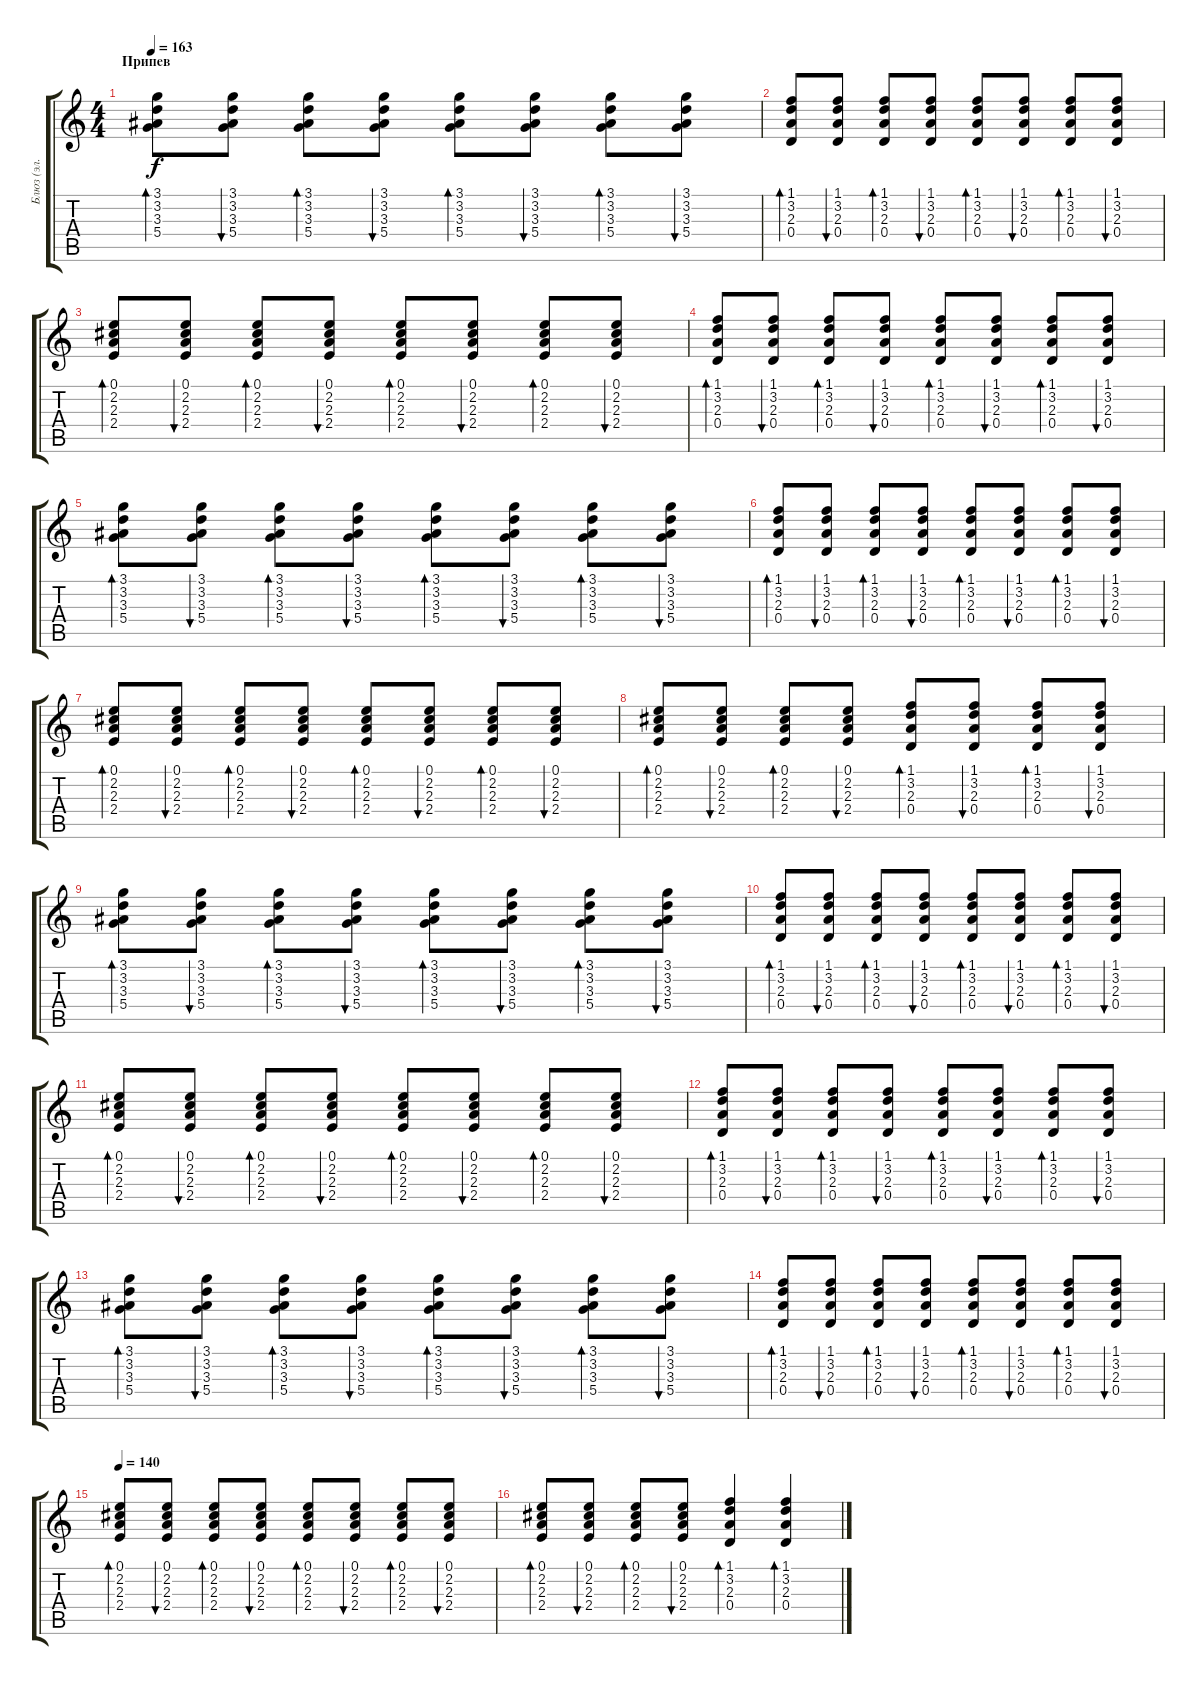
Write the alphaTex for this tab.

\track ("Блюз (эл. гитара)" "Блюз (эл. ") {instrument electricguitarclean}
\staff {score tabs}
\tuning (E4 B3 G3 D3 A2 E2) {hide}
\ts (4 4)
\section ("" "Припев")
\tempo 163
\clef g2
\ks c
(3.1 3.2 3.3 5.4).8{bd 120 dy f} (3.1 3.2 3.3 5.4).8{bu 120} (3.1 3.2 3.3 5.4).8{bd 120} (3.1 3.2 3.3 5.4).8{bu 120} (3.1 3.2 3.3 5.4).8{bd 120} (3.1 3.2 3.3 5.4).8{bu 120} (3.1 3.2 3.3 5.4).8{bd 120} (3.1 3.2 3.3 5.4).8{bu 120} |
(1.1 3.2 2.3 0.4).8{bd 120} (1.1 3.2 2.3 0.4).8{bu 120} (1.1 3.2 2.3 0.4).8{bd 120} (1.1 3.2 2.3 0.4).8{bu 120} (1.1 3.2 2.3 0.4).8{bd 120} (1.1 3.2 2.3 0.4).8{bu 120} (1.1 3.2 2.3 0.4).8{bd 120} (1.1 3.2 2.3 0.4).8{bu 120} |
(0.1 2.2 2.3 2.4).8{bd 120} (0.1 2.2 2.3 2.4).8{bu 120} (0.1 2.2 2.3 2.4).8{bd 120} (0.1 2.2 2.3 2.4).8{bu 120} (0.1 2.2 2.3 2.4).8{bd 120} (0.1 2.2 2.3 2.4).8{bu 120} (0.1 2.2 2.3 2.4).8{bd 120} (0.1 2.2 2.3 2.4).8{bu 120} |
(1.1 3.2 2.3 0.4).8{bd 120} (1.1 3.2 2.3 0.4).8{bu 120} (1.1 3.2 2.3 0.4).8{bd 120} (1.1 3.2 2.3 0.4).8{bu 120} (1.1 3.2 2.3 0.4).8{bd 120} (1.1 3.2 2.3 0.4).8{bu 120} (1.1 3.2 2.3 0.4).8{bd 120} (1.1 3.2 2.3 0.4).8{bu 120} |
(3.1 3.2 3.3 5.4).8{bd 120} (3.1 3.2 3.3 5.4).8{bu 120} (3.1 3.2 3.3 5.4).8{bd 120} (3.1 3.2 3.3 5.4).8{bu 120} (3.1 3.2 3.3 5.4).8{bd 120} (3.1 3.2 3.3 5.4).8{bu 120} (3.1 3.2 3.3 5.4).8{bd 120} (3.1 3.2 3.3 5.4).8{bu 120} |
(1.1 3.2 2.3 0.4).8{bd 120} (1.1 3.2 2.3 0.4).8{bu 120} (1.1 3.2 2.3 0.4).8{bd 120} (1.1 3.2 2.3 0.4).8{bu 120} (1.1 3.2 2.3 0.4).8{bd 120} (1.1 3.2 2.3 0.4).8{bu 120} (1.1 3.2 2.3 0.4).8{bd 120} (1.1 3.2 2.3 0.4).8{bu 120} |
(0.1 2.2 2.3 2.4).8{bd 120} (0.1 2.2 2.3 2.4).8{bu 120} (0.1 2.2 2.3 2.4).8{bd 120} (0.1 2.2 2.3 2.4).8{bu 120} (0.1 2.2 2.3 2.4).8{bd 120} (0.1 2.2 2.3 2.4).8{bu 120} (0.1 2.2 2.3 2.4).8{bd 120} (0.1 2.2 2.3 2.4).8{bu 120} |
(0.1 2.2 2.3 2.4).8{bd 120} (0.1 2.2 2.3 2.4).8{bu 120} (0.1 2.2 2.3 2.4).8{bd 120} (0.1 2.2 2.3 2.4).8{bu 120} (1.1 3.2 2.3 0.4).8{bd 120} (1.1 3.2 2.3 0.4).8{bu 120} (1.1 3.2 2.3 0.4).8{bd 120} (1.1 3.2 2.3 0.4).8{bu 120} |
(3.1 3.2 3.3 5.4).8{bd 120} (3.1 3.2 3.3 5.4).8{bu 120} (3.1 3.2 3.3 5.4).8{bd 120} (3.1 3.2 3.3 5.4).8{bu 120} (3.1 3.2 3.3 5.4).8{bd 120} (3.1 3.2 3.3 5.4).8{bu 120} (3.1 3.2 3.3 5.4).8{bd 120} (3.1 3.2 3.3 5.4).8{bu 120} |
(1.1 3.2 2.3 0.4).8{bd 120} (1.1 3.2 2.3 0.4).8{bu 120} (1.1 3.2 2.3 0.4).8{bd 120} (1.1 3.2 2.3 0.4).8{bu 120} (1.1 3.2 2.3 0.4).8{bd 120} (1.1 3.2 2.3 0.4).8{bu 120} (1.1 3.2 2.3 0.4).8{bd 120} (1.1 3.2 2.3 0.4).8{bu 120} |
(0.1 2.2 2.3 2.4).8{bd 120} (0.1 2.2 2.3 2.4).8{bu 120} (0.1 2.2 2.3 2.4).8{bd 120} (0.1 2.2 2.3 2.4).8{bu 120} (0.1 2.2 2.3 2.4).8{bd 120} (0.1 2.2 2.3 2.4).8{bu 120} (0.1 2.2 2.3 2.4).8{bd 120} (0.1 2.2 2.3 2.4).8{bu 120} |
(1.1 3.2 2.3 0.4).8{bd 120} (1.1 3.2 2.3 0.4).8{bu 120} (1.1 3.2 2.3 0.4).8{bd 120} (1.1 3.2 2.3 0.4).8{bu 120} (1.1 3.2 2.3 0.4).8{bd 120} (1.1 3.2 2.3 0.4).8{bu 120} (1.1 3.2 2.3 0.4).8{bd 120} (1.1 3.2 2.3 0.4).8{bu 120} |
(3.1 3.2 3.3 5.4).8{bd 120} (3.1 3.2 3.3 5.4).8{bu 120} (3.1 3.2 3.3 5.4).8{bd 120} (3.1 3.2 3.3 5.4).8{bu 120} (3.1 3.2 3.3 5.4).8{bd 120} (3.1 3.2 3.3 5.4).8{bu 120} (3.1 3.2 3.3 5.4).8{bd 120} (3.1 3.2 3.3 5.4).8{bu 120} |
(1.1 3.2 2.3 0.4).8{bd 120} (1.1 3.2 2.3 0.4).8{bu 120} (1.1 3.2 2.3 0.4).8{bd 120} (1.1 3.2 2.3 0.4).8{bu 120} (1.1 3.2 2.3 0.4).8{bd 120} (1.1 3.2 2.3 0.4).8{bu 120} (1.1 3.2 2.3 0.4).8{bd 120} (1.1 3.2 2.3 0.4).8{bu 120} |
\tempo 140
(0.1 2.2 2.3 2.4).8{bd 120} (0.1 2.2 2.3 2.4).8{bu 120} (0.1 2.2 2.3 2.4).8{bd 120} (0.1 2.2 2.3 2.4).8{bu 120} (0.1 2.2 2.3 2.4).8{bd 120} (0.1 2.2 2.3 2.4).8{bu 120} (0.1 2.2 2.3 2.4).8{bd 120} (0.1 2.2 2.3 2.4).8{bu 120} |
(0.1 2.2 2.3 2.4).8{bd 120} (0.1 2.2 2.3 2.4).8{bu 120} (0.1 2.2 2.3 2.4).8{bd 120} (0.1 2.2 2.3 2.4).8{bu 120} (1.1 3.2 2.3 0.4).4{bd 120} (1.1 3.2 2.3 0.4).4{bd 120}
